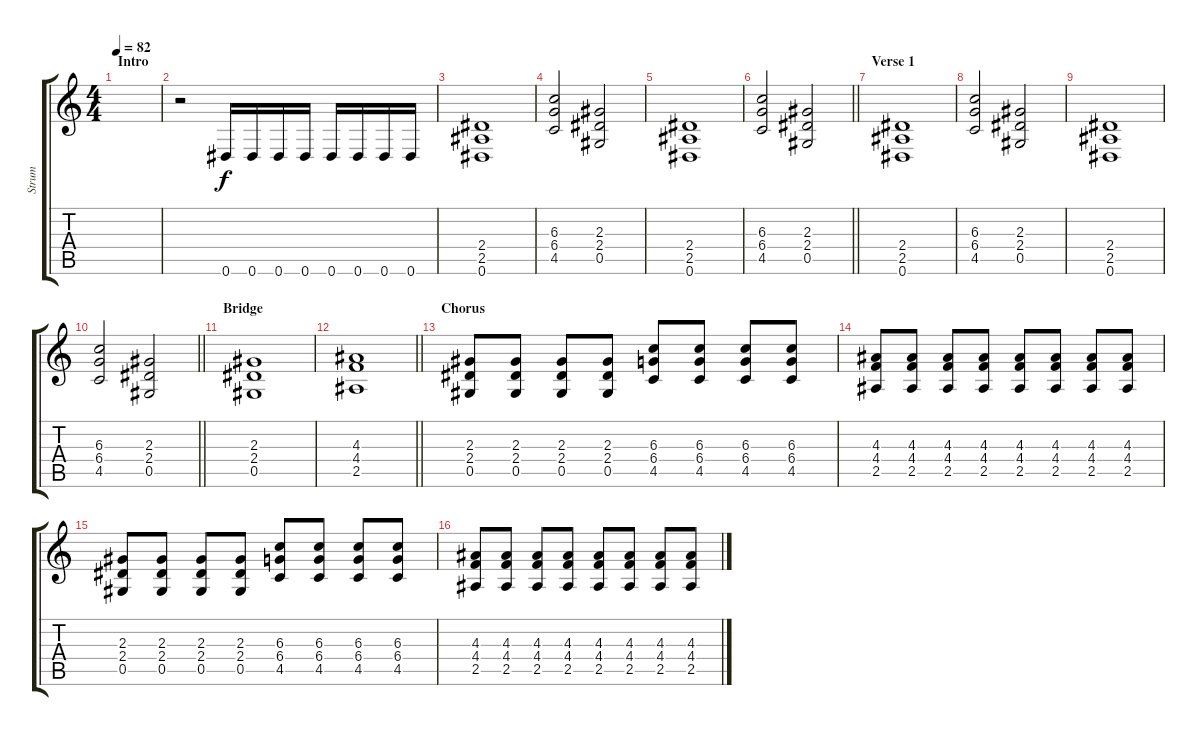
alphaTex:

\track ("Strum" "Strum") {instrument overdrivenguitar}
\staff {score tabs}
\tuning (Eb4 Bb3 Gb3 Db3 Ab2 Eb2) {hide}
\ts (4 4)
\section ("" "Intro")
\tempo 82
\clef g2
\ks c
|
r.2{volume 13} 0.6.16 0.6.16 0.6.16 0.6.16 0.6.16 0.6.16 0.6.16 0.6.16 |
(2.4 2.5 0.6).1 |
(6.3 6.4 4.5).2 (2.3 2.4 0.5).2 |
(2.4 2.5 0.6).1 |
\barLineRight lightlight
(6.3 6.4 4.5).2 (2.3 2.4 0.5).2 |
\section ("" "Verse 1")
(2.4 2.5 0.6).1 |
(6.3 6.4 4.5).2 (2.3 2.4 0.5).2 |
(2.4 2.5 0.6).1 |
\barLineRight lightlight
(6.3 6.4 4.5).2 (2.3 2.4 0.5).2 |
\section ("" "Bridge")
(2.3 2.4 0.5).1 |
\barLineRight lightlight
(4.3 4.4 2.5).1 |
\section ("" "Chorus")
(2.3 2.4 0.5).8 (2.3 2.4 0.5).8 (2.3 2.4 0.5).8 (2.3 2.4 0.5).8 (6.3 6.4 4.5).8 (6.3 6.4 4.5).8 (6.3 6.4 4.5).8 (6.3 6.4 4.5).8 |
(4.3 4.4 2.5).8 (4.3 4.4 2.5).8 (4.3 4.4 2.5).8 (4.3 4.4 2.5).8 (4.3 4.4 2.5).8 (4.3 4.4 2.5).8 (4.3 4.4 2.5).8 (4.3 4.4 2.5).8 |
(2.3 2.4 0.5).8 (2.3 2.4 0.5).8 (2.3 2.4 0.5).8 (2.3 2.4 0.5).8 (6.3 6.4 4.5).8 (6.3 6.4 4.5).8 (6.3 6.4 4.5).8 (6.3 6.4 4.5).8 |
(4.3 4.4 2.5).8 (4.3 4.4 2.5).8 (4.3 4.4 2.5).8 (4.3 4.4 2.5).8 (4.3 4.4 2.5).8 (4.3 4.4 2.5).8 (4.3 4.4 2.5).8 (4.3 4.4 2.5).8
